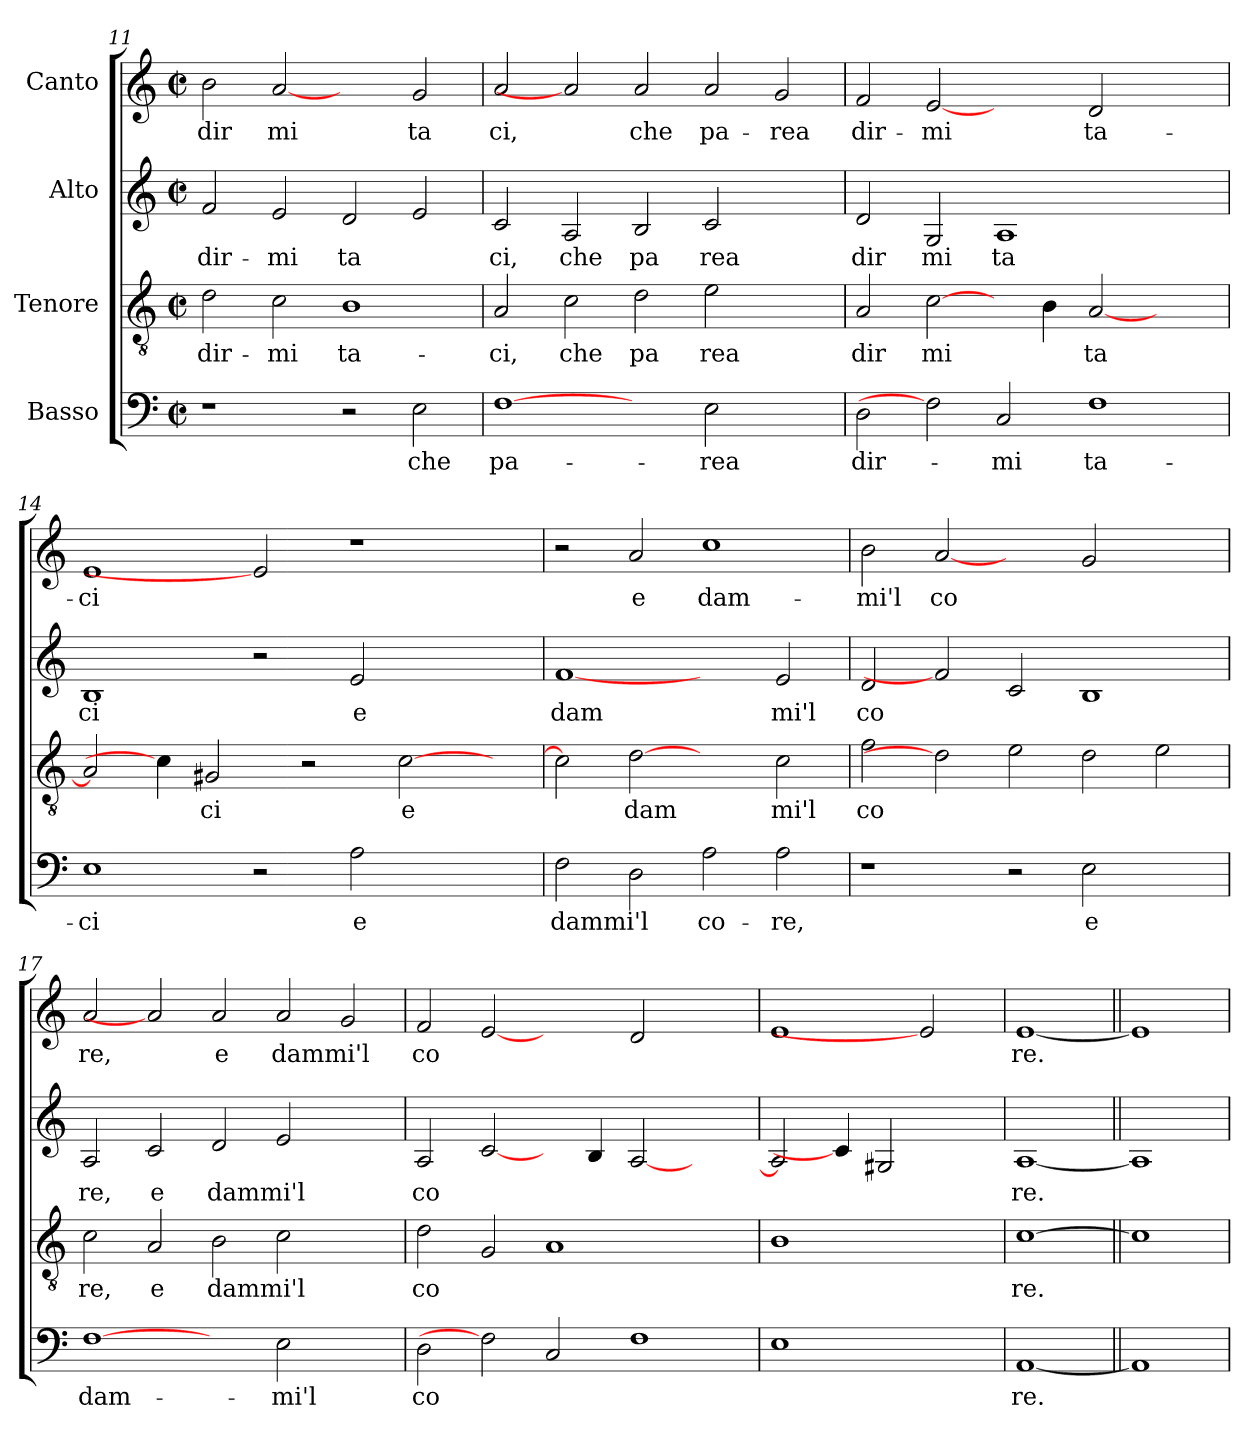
**kern	**text	**kern	**text	**kern	**text	**kern	**text
*part4	*part4	*part3	*part3	*part2	*part2	*part1	*part1
*staff4	*staff4	*staff3	*staff3	*staff2	*staff2	*staff1	*staff1
*I"Basso	*	*I"Tenore	*	*I"Alto	*	*I"Canto	*
*clefF4	*	*clefGv2	*	*clefG2	*	*clefG2	*
*k[]	*	*k[]	*	*k[]	*	*k[]	*
*C:	*	*C:	*	*C:	*	*C:	*
*M2/2	*	*M2/2	*	*M2/2	*	*M2/2	*
*met(c|)	*	*met(c|)	*	*met(c|)	*	*met(c|)	*
=11	=11	=11	=11	=11	=11	=11	=11
!	!	!	!LO:LY:b:cj	!	!LO:LY:b:cj	!	!LO:LY:b:cj
1r	.	2d\	dir-	2f/	dir-	2b\	dir
!	!	!	!LO:LY:b:cj	!	!LO:LY:b:cj	!	!LO:LY:b:cj
.	.	2c\	-mi	2e/	-mi	[2a	mi
!	!	!	!LO:LY:b:cj	!	!LO:LY:b:cj	!	!
2r	.	1B	ta-	2d/	ta-	2ryy	.
!	!LO:LY:b:cj	!	!	!	!LO:LY:b:cj	!	!LO:LY:b:cj
2E\	che	.	.	2e/	--	2g/	ta
!!LO:PB:g=z
=12	=12	=12	=12	=12	=12	=12	=12
!	!LO:LY:b:cj	!	!LO:LY:b:cj	!	!LO:LY:b:cj	!	!LO:LY:b:cj
[1F	pa-	2A/	-ci,	2c/	-ci,	2a/	ci,
!	!	!	!LO:LY:b:cj	!	!LO:LY:b:cj	!	!
.	.	2c\	che	2A/	che	2a]	.
!	!	!	!LO:LY:b:cj	!	!LO:LY:b:cj	!	!LO:LY:b:cj
2ryy	.	2d\	pa	2B/	pa	2a/	che
!	!LO:LY:b:cj	!	!LO:LY:b:cj	!	!LO:LY:b:cj	!	!LO:LY:b:cj
2E\	-rea	2e\	rea	2c/	rea	2a/	pa-
!	!	!	!	!	!	!	!LO:LY:b:cj
2ryy	.	2ryy	.	2ryy	.	2g/	-rea
=13	=13	=13	=13	=13	=13	=13	=13
!	!LO:LY:b:cj	!	!LO:LY:b:cj	!	!LO:LY:b:cj	!	!LO:LY:b:cj
2D\	dir-	2A/	dir	2d/	dir	2f/	dir-
!	!	!	!LO:LY:b:cj	!	!LO:LY:b:cj	!	!LO:LY:b:cj
2F]	.	[2c\	mi	2G/	mi	[2e	-mi
!	!LO:LY:b:cj	!	!	!	!LO:LY:b:cj	!	!
2C/	-mi	4ryy	.	1A	ta	2ryy	.
!	!	!	!LO:LY:b:cj	!	!	!	!
.	.	4B\	.	.	.	.	.
!	!LO:LY:b:cj	!	!LO:LY:b:cj	!	!	!	!LO:LY:b:cj
1F	ta-	[<2A/	ta	.	.	2d/	ta-
.	.	2ryy	.	2ryy	.	2ryy	.
=14	=14	=14	=14	=14	=14	=14	=14
!	!LO:LY:b:cj	!	!LO:LY:b:cj	!	!LO:LY:b:cj	!	!LO:LY:b:cj
1E	-ci	2A/]	.	1B	ci	1e	-ci
.	.	4c\]	.	.	.	.	.
!	!	!	!LO:LY:b:cj	!	!	!	!
.	.	2G#/	ci	.	.	.	.
2r	.	.	.	2r	.	2e]	.
.	.	2r	.	.	.	.	.
!	!LO:LY:b:cj	!	!	!	!LO:LY:b:cj	!	!
2A\	e	.	.	2e/	e	1r	.
!	!	!	!LO:LY:b:cj	!	!	!	!
.	.	[>2c\	e	.	.	.	.
2ryy	.	.	.	2ryy	.	.	.
.	.	4ryy	.	.	.	.	.
=15	=15	=15	=15	=15	=15	=15	=15
!	!LO:LY:b:cj	!	!LO:LY:b:cj	!	!LO:LY:b:cj	!	!
2F\	dammi'l	2c\]	.	[1f	dam	2r	.
!	!LO:LY:b:cj	!	!LO:LY:b:cj	!	!	!	!LO:LY:b:cj
2D\	.	[2d	dam	.	.	2a/	e
!	!LO:LY:b:cj	!	!	!	!	!	!LO:LY:b:cj
2A\	co-	2ryy	.	2ryy	.	1cc	dam-
!	!LO:LY:b:cj	!	!LO:LY:b:cj	!	!LO:LY:b:cj	!	!
2A\	-re,	2c\	mi'l	2e/	mi'l	.	.
=16	=16	=16	=16	=16	=16	=16	=16
!	!	!	!LO:LY:b:cj	!	!LO:LY:b:cj	!	!LO:LY:b:cj
1r	.	2f\	co	2d/	co	2b\	-mi'l
!	!	!	!	!	!	!	!LO:LY:b:cj
.	.	2d]	.	2f]	.	[2a	co-
!	!	!	!LO:LY:b:cj	!	!LO:LY:b:cj	!	!
2r	.	2e\	.	2c/	.	2ryy	.
!	!LO:LY:b:cj	!	!LO:LY:b:cj	!	!LO:LY:b:cj	!	!LO:LY:b:cj
2E\	e	2d\	.	1B	.	2g/	--
!	!	!	!LO:LY:b:cj	!	!	!	!
2ryy	.	2e\	.	.	.	2ryy	.
=17	=17	=17	=17	=17	=17	=17	=17
!	!LO:LY:b:cj	!	!LO:LY:b:cj	!	!LO:LY:b:cj	!	!LO:LY:b:cj
[1F	dam-	2c\	re,	2A/	re,	2a/	-re,
!	!	!	!LO:LY:b:cj	!	!LO:LY:b:cj	!	!
.	.	2A/	e	2c/	e	2a]	.
!	!	!	!LO:LY:b:cj	!	!LO:LY:b:cj	!	!LO:LY:b:cj
2ryy	.	2B\	dammi'l	2d/	dammi'l	2a/	e
!	!LO:LY:b:cj	!	!LO:LY:b:cj	!	!LO:LY:b:cj	!	!LO:LY:b:cj
2E\	-mi'l	2c\	.	2e/	.	2a/	dammi'l
!	!	!	!	!	!	!	!LO:LY:b:cj
2ryy	.	2ryy	.	2ryy	.	2g/	.
!!LO:PB:g=z
=18	=18	=18	=18	=18	=18	=18	=18
!	!LO:LY:b:cj	!	!LO:LY:b:cj	!	!LO:LY:b:cj	!	!LO:LY:b:cj
2D\	co	2d\	co	2A/	co	2f/	co
!	!	!	!LO:LY:b:cj	!	!LO:LY:b:cj	!	!LO:LY:b:cj
2F]	.	2G/	.	[2c/	.	[2e	.
!	!LO:LY:b:cj	!	!LO:LY:b:cj	!	!	!	!
2C/	.	1A	.	4ryy	.	2ryy	.
!	!	!	!	!	!LO:LY:b:cj	!	!
.	.	.	.	4B/	.	.	.
!	!LO:LY:b:cj	!	!	!	!LO:LY:b:cj	!	!LO:LY:b:cj
1F	.	.	.	[<2A/	.	2d/	.
.	.	2ryy	.	2ryy	.	2ryy	.
=19	=19	=19	=19	=19	=19	=19	=19
!	!LO:LY:b:cj	!	!LO:LY:b:cj	!	!LO:LY:b:cj	!	!LO:LY:b:cj
1E	.	1B	.	2A/]	.	1e	.
.	.	.	.	4c/]	.	.	.
!	!	!	!	!	!LO:LY:b:cj	!	!
.	.	.	.	2G#/	.	.	.
2ryy	.	2ryy	.	.	.	2e]	.
.	.	.	.	4ryy	.	.	.
=20	=20	=20	=20	=20	=20	=20	=20
!	!LO:LY:b:cj	!	!LO:LY:b:cj	!	!LO:LY:b:cj	!	!LO:LY:b:cj
[1AA	re.	[1c	re.	[1A	re.	[1e	re.
=21||	=21||	=21||	=21||	=21||	=21||	=21||	=21||
1AA]	.	1c]	.	1A]	.	1e]	.
=	=	=	=	=	=	=	=
*-	*-	*-	*-	*-	*-	*-	*-
